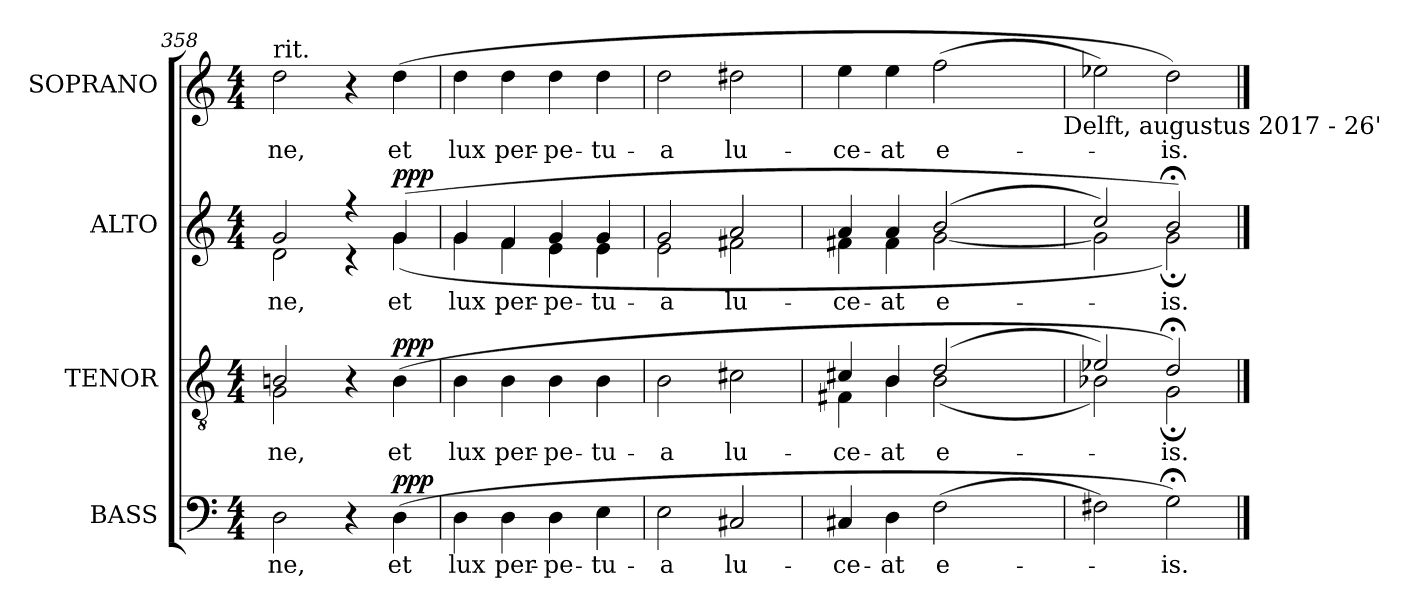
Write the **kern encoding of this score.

**kern	**text	**dynam	**kern	**text	**dynam	**kern	**text	**dynam	**kern	**text
*part4	*part4	*part4	*part3	*part3	*part3	*part2	*part2	*part2	*part1	*part1
*staff4	*staff4	*staff4	*staff3	*staff3	*staff3	*staff2	*staff2	*staff2	*staff1	*staff1
*I"BASS	*	*	*I"TENOR	*	*	*I"ALTO	*	*	*I"SOPRANO	*
*I'B.	*	*	*I'T.	*	*	*I'A.	*	*	*I'S.	*
*clefF4	*	*	*clefGv2	*	*	*clefG2	*	*	*clefG2	*
*	*	*	*ITrd7c12	*	*	*	*	*	*	*
*k[]	*	*	*k[]	*	*	*k[]	*	*	*k[]	*
*C:	*	*	*C:	*	*	*C:	*	*	*C:	*
*M4/4	*	*	*M4/4	*	*	*M4/4	*	*	*M4/4	*
=358	=358	=358	=358	=358	=358	=358	=358	=358	=358	=358
!	!LO:LY:b:color=#000000	!	!	!	!	!	!	!	!	!
!	!	!	!	!LO:LY:b:color=#000000	!	!	!	!	!	!
*	*	*	*^	*	*	*	*	*	*	*
!	!	!	!	!	!	!	!	!LO:LY:b:color=#000000	!	!	!
*	*	*	*	*	*	*	*^	*	*	*	*
!	!	!	!	!	!	!	!	!	!	!	!LO:TX:t=rit.	!
!	!	!	!	!	!	!	!	!	!	!	!	!LO:LY:b:color=#000000
2Di\	-ne,	.	2BBni/	2GGi\	-ne,	.	2gi/	2di\	-ne,	.	2ddi\	-ne,
4r	.	.	4r	4ryy	.	.	4r	4r	.	.	4r	.
!	!LO:LY:b:color=#000000	!	!	!	!	!	!	!	!	!	!	!
!	!	!	!	!	!LO:LY:b:color=#000000	!	!	!	!	!	!	!
!	!	!	!	!	!	!	!	!	!LO:LY:b:color=#000000	!	!	!
!	!	!	!	!	!	!	!	!	!	!	!	!LO:LY:b:color=#000000
(4Di\	et	ppp	(4BBi\	4ryy	et	ppp	(4gi/	(4gi\	et	ppp	(4ddi\	et
*	*	*	*v	*v	*	*	*	*	*	*	*	*
=359	=359	=359	=359	=359	=359	=359	=359	=359	=359	=359	=359
*	*	*	*^	*	*	*	*	*	*	*	*
!	!LO:LY:b:color=#000000	!	!	!	!	!	!	!	!	!	!	!
*	*	*	*v	*v	*	*	*	*	*	*	*	*
*	*	*	*^	*	*	*	*	*	*	*	*
!	!	!	!	!	!LO:LY:b:color=#000000	!	!	!	!	!	!	!
*	*	*	*v	*v	*	*	*	*	*	*	*	*
*	*	*	*^	*	*	*	*	*	*	*	*
!	!	!	!	!	!	!	!	!	!LO:LY:b:color=#000000	!	!	!
*	*	*	*v	*v	*	*	*	*	*	*	*	*
*	*	*	*^	*	*	*	*	*	*	*	*
!	!	!	!	!	!	!	!	!	!	!	!	!LO:LY:b:color=#000000
*	*	*	*v	*v	*	*	*	*	*	*	*	*
4Di\	lux	.	4BBi\	lux	.	4gi/	4gi\	lux	.	4ddi\	lux
!	!LO:LY:b:color=#000000	!	!	!	!	!	!	!	!	!	!
!	!	!	!	!LO:LY:b:color=#000000	!	!	!	!	!	!	!
!	!	!	!	!	!	!	!	!LO:LY:b:color=#000000	!	!	!
!	!	!	!	!	!	!	!	!	!	!	!LO:LY:b:color=#000000
4Di\	per-	.	4BBi\	per-	.	4fi/	4fi\	per-	.	4ddi\	per-
!	!LO:LY:b:color=#000000	!	!	!	!	!	!	!	!	!	!
!	!	!	!	!LO:LY:b:color=#000000	!	!	!	!	!	!	!
!	!	!	!	!	!	!	!	!LO:LY:b:color=#000000	!	!	!
!	!	!	!	!	!	!	!	!	!	!	!LO:LY:b:color=#000000
4Di\	-pe-	.	4BBi\	-pe-	.	4gi/	4ei\	-pe-	.	4ddi\	-pe-
!	!LO:LY:b:color=#000000	!	!	!	!	!	!	!	!	!	!
!	!	!	!	!LO:LY:b:color=#000000	!	!	!	!	!	!	!
!	!	!	!	!	!	!	!	!LO:LY:b:color=#000000	!	!	!
!	!	!	!	!	!	!	!	!	!	!	!LO:LY:b:color=#000000
4Ei\	-tu-	.	4BBi\	-tu-	.	4gi/	4ei\	-tu-	.	4ddi\	-tu-
=360	=360	=360	=360	=360	=360	=360	=360	=360	=360	=360	=360
!	!LO:LY:b:color=#000000	!	!	!	!	!	!	!	!	!	!
!	!	!	!	!LO:LY:b:color=#000000	!	!	!	!	!	!	!
!	!	!	!	!	!	!	!	!LO:LY:b:color=#000000	!	!	!
!	!	!	!	!	!	!	!	!	!	!	!LO:LY:b:color=#000000
2Ei\	-a	.	2BBi\	-a	.	2gi/	2ei\	-a	.	2ddi\	-a
!	!LO:LY:b:color=#000000	!	!	!	!	!	!	!	!	!	!
!	!	!	!	!LO:LY:b:color=#000000	!	!	!	!	!	!	!
!	!	!	!	!	!	!	!	!LO:LY:b:color=#000000	!	!	!
!	!	!	!	!	!	!	!	!	!	!	!LO:LY:b:color=#000000
2C#Xi/	lu-	.	2C#Xi\	lu-	.	2ai/	2f#Xi\	lu-	.	2dd#Xi\	lu-
=361	=361	=361	=361	=361	=361	=361	=361	=361	=361	=361	=361
!	!LO:LY:b:color=#000000	!	!	!	!	!	!	!	!	!	!
!	!	!	!	!LO:LY:b:color=#000000	!	!	!	!	!	!	!
*	*	*	*^	*	*	*	*	*	*	*	*
!	!	!	!	!	!	!	!	!	!LO:LY:b:color=#000000	!	!	!
!	!	!	!	!	!	!	!	!	!	!	!	!LO:LY:b:color=#000000
*	*	*	*	*	*	*	*	*	*	*	*^	*
4C#Xi/	-ce-	.	4C#Xi/	4FF#Xi\	-ce-	.	4ai/	4f#Xi\	-ce-	.	4eei\	2ryy	-ce-
!	!LO:LY:b:color=#000000	!	!	!	!	!	!	!	!	!	!	!	!
!	!	!	!	!	!LO:LY:b:color=#000000	!	!	!	!	!	!	!	!
!	!	!	!	!	!	!	!	!	!LO:LY:b:color=#000000	!	!	!	!
!	!	!	!	!	!	!	!	!	!	!	!	!	!LO:LY:b:color=#000000
4Di\	-at	.	4BBi/	4BBi\	-at	.	4ai/	4f#i\	-at	.	4eei\	.	-at
!	!LO:LY:b:color=#000000	!	!	!	!	!	!	!	!	!	!	!	!
!	!	!	!	!	!LO:LY:b:color=#000000	!	!	!	!	!	!	!	!
!	!	!	!	!	!	!	!	!	!LO:LY:b:color=#000000	!	!	!	!
!	!	!	!	!	!	!	!	!	!	!	!	!	!LO:LY:b:color=#000000
(2Fi\	e-	.	(2Di/	(2BBi\	e-	.	(2bi/	[<2gi\	e-	.	(2ffi\	4ryy	e-
.	.	.	.	.	.	.	.	.	.	.	.	8ryy	.
.	.	.	.	.	.	.	.	.	.	.	.	16ryy	.
.	.	.	.	.	.	.	.	.	.	.	.	32ryy	.
.	.	.	.	.	.	.	.	.	.	.	.	64ryy	.
.	.	.	.	.	.	.	.	.	.	.	.	128...ryy	.
!	!	!	!	!	!	!	!	!	!	!	!	!LO:TX:b:t=Delft, augustus 2017 - 26'	!
.	.	.	.	.	.	.	.	.	.	.	.	1024ryy	.
=362	=362	=362	=362	=362	=362	=362	=362	=362	=362	=362	=362	=362	=362
!	!	!	!	!	!	!	!	!	!	!	!LO:TX:b:t=Gereviseerd 1-7-2018	!	!
*	*	*	*	*	*	*	*	*	*	*	*v	*v	*
2F#Xi\)	.	.	2E-Xi/)	2BB-Xi\)	.	.	2cci/)	2gi\]	.	.	2ee-Xi\)	.
!	!LO:LY:b:color=#000000	!	!	!	!	!	!	!	!	!	!	!
!	!	!	!	!	!LO:LY:b:color=#000000	!	!	!	!	!	!	!
!	!	!	!	!	!	!	!	!	!LO:LY:b:color=#000000	!	!	!
!	!	!	!	!	!	!	!	!	!	!	!	!LO:LY:b:color=#000000
2G;i\)	-is.	.	2D;i/)	2GG;i\	-is.	.	2b;i/)	2g;i\)	-is.	.	2ddi\)	-is.
*	*	*	*v	*v	*	*	*	*	*	*	*	*
*	*	*	*	*	*	*v	*v	*	*	*	*
==	==	==	==	==	==	==	==	==	==	==
*-	*-	*-	*-	*-	*-	*-	*-	*-	*-	*-
